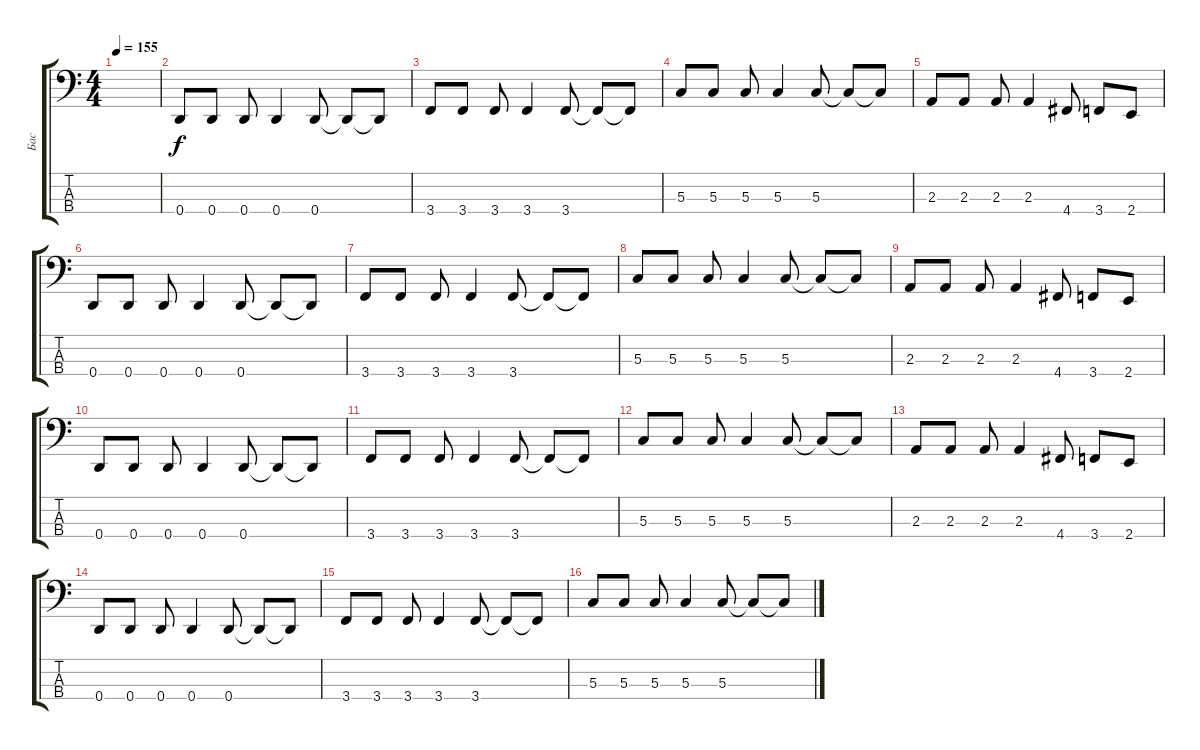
\track ("Бас" "Бас") {instrument electricbassfinger}
\staff {score tabs}
\tuning (F2 C2 G1 D1) {hide}
\ts (4 4)
\tempo 155
\clef f4
\ks c
|
0.4.8 0.4.8 0.4.8 0.4.4 0.4.8 0.4{t}.8 0.4{t}.8 |
3.4.8 3.4.8 3.4.8 3.4.4 3.4.8 3.4{t}.8 3.4{t}.8 |
5.3.8 5.3.8 5.3.8 5.3.4 5.3.8 5.3{t}.8 5.3{t}.8 |
2.3.8 2.3.8 2.3.8 2.3.4 4.4.8 3.4.8 2.4.8 |
0.4.8 0.4.8 0.4.8 0.4.4 0.4.8 0.4{t}.8 0.4{t}.8 |
3.4.8 3.4.8 3.4.8 3.4.4 3.4.8 3.4{t}.8 3.4{t}.8 |
5.3.8 5.3.8 5.3.8 5.3.4 5.3.8 5.3{t}.8 5.3{t}.8 |
2.3.8 2.3.8 2.3.8 2.3.4 4.4.8 3.4.8 2.4.8 |
0.4.8 0.4.8 0.4.8 0.4.4 0.4.8 0.4{t}.8 0.4{t}.8 |
3.4.8 3.4.8 3.4.8 3.4.4 3.4.8 3.4{t}.8 3.4{t}.8 |
5.3.8 5.3.8 5.3.8 5.3.4 5.3.8 5.3{t}.8 5.3{t}.8 |
2.3.8 2.3.8 2.3.8 2.3.4 4.4.8 3.4.8 2.4.8 |
0.4.8 0.4.8 0.4.8 0.4.4 0.4.8 0.4{t}.8 0.4{t}.8 |
3.4.8 3.4.8 3.4.8 3.4.4 3.4.8 3.4{t}.8 3.4{t}.8 |
5.3.8 5.3.8 5.3.8 5.3.4 5.3.8 5.3{t}.8 5.3{t}.8
